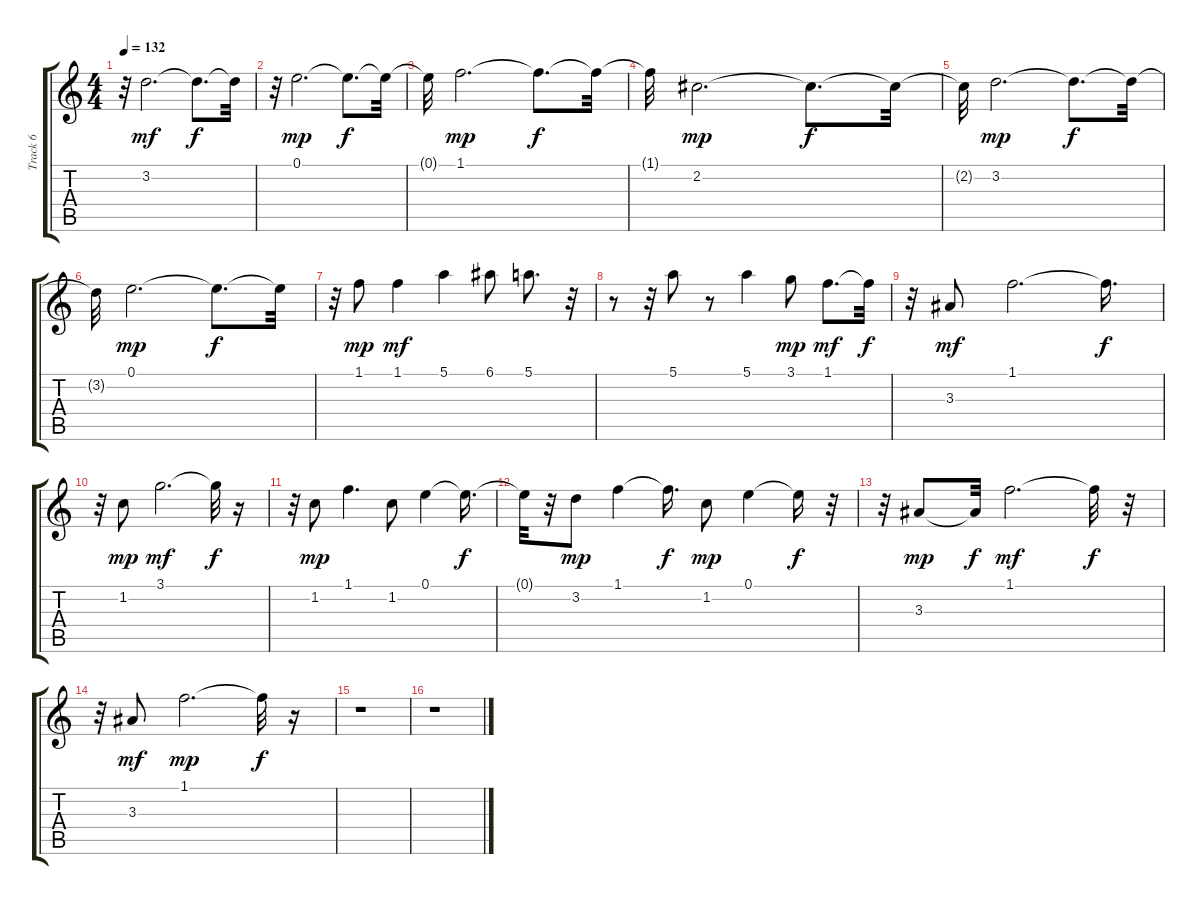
\track ("Track 6" "Track 6") {instrument distortionguitar}
\staff {score tabs}
\tuning (E4 B3 G3 D3 A2 E2) {hide}
\ts (4 4)
\tempo 132
\clef g2
\ks c
r.32{dy f} 3.2.2{d dy mf} 3.2{t}.8{d dy f} 3.2{t}.32 |
r.32 0.1.2{d dy mp} 0.1{t}.8{d dy f} 0.1{t}.32 |
0.1{t}.32 1.1.2{d dy mp} 1.1{t}.8{d dy f} 1.1{t}.32 |
1.1{t}.32 2.2.2{d dy mp} 2.2{t}.8{d dy f} 2.2{t}.32 |
2.2{t}.32 3.2.2{d dy mp} 3.2{t}.8{d dy f} 3.2{t}.32 |
3.2{t}.32 0.1.2{d dy mp} 0.1{t}.8{d dy f} 0.1{t}.32 |
r.32 1.1.8{dy mp} 1.1.4{dy mf} 5.1.4 6.1.8 5.1.8{d} r.32 |
r.8 r.32 5.1.8 r.8 5.1.4 3.1.8{dy mp} 1.1.8{d dy mf} 1.1{t}.32{dy f} |
r.32 3.3.8{dy mf} 1.1.2{d} 1.1{t}.16{d dy f} |
r.32 1.2.8{dy mp} 3.1.2{d dy mf} 3.1{t}.32{dy f} r.16 |
r.32 1.2.8{dy mp} 1.1.4{d} 1.2.8 0.1.4 0.1{t}.16{d dy f} |
0.1{t}.32 r.32 3.2.8{dy mp} 1.1.4 1.1{t}.16{d dy f} 1.2.8{dy mp} 0.1.4 0.1{t}.16{dy f} r.32 |
r.32 3.3.8{dy mp} 3.3{t}.32{dy f} 1.1.2{d dy mf} 1.1{t}.32{dy f} r.32 |
r.32 3.3.8{dy mf} 1.1.2{d dy mp} 1.1{t}.32{dy f} r.16 |
r.1 |
r.1
